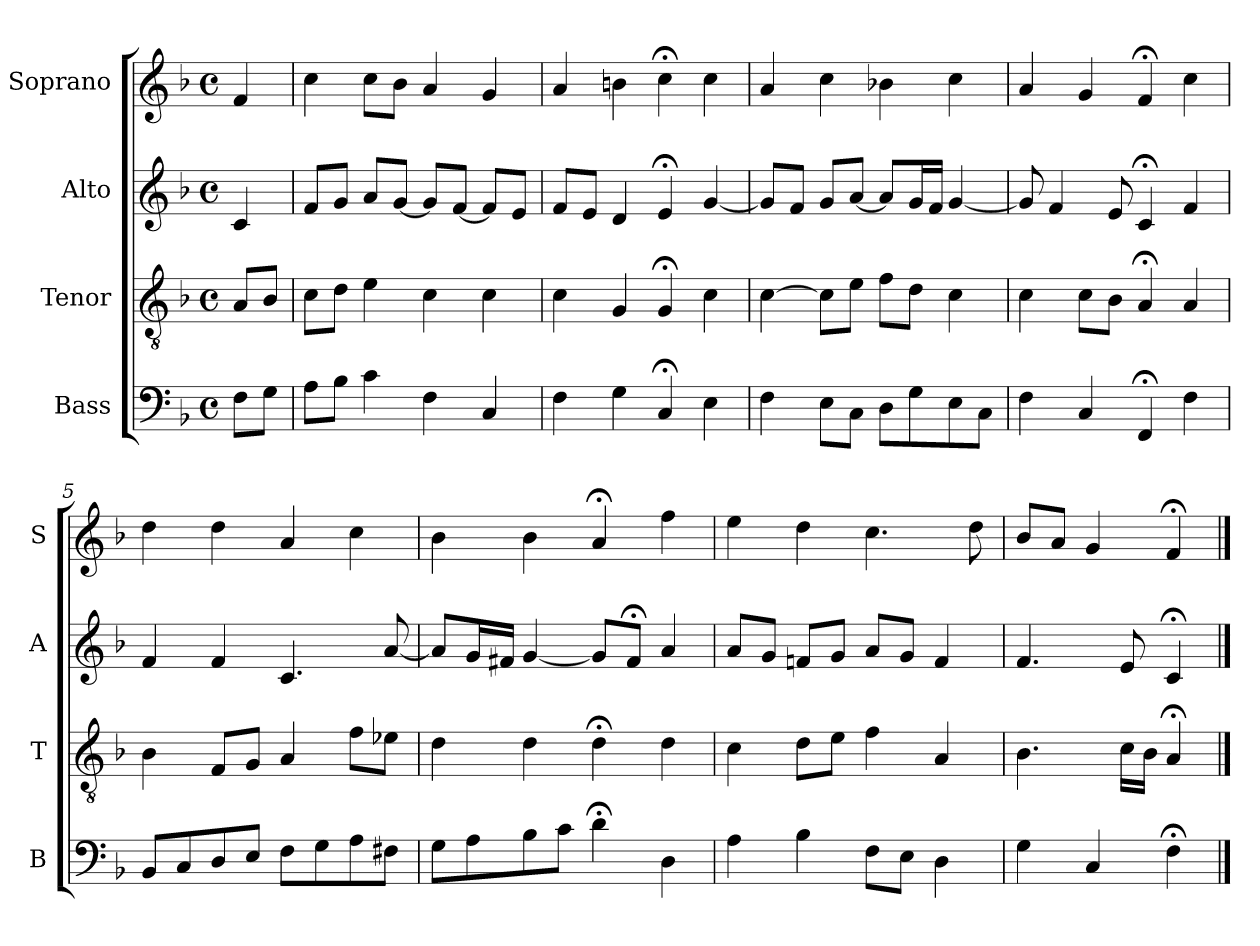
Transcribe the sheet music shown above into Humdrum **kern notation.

**kern	**kern	**kern	**kern
*part4	*part3	*part2	*part1
*staff4	*staff3	*staff2	*staff1
*I"Bass	*I"Tenor	*I"Alto	*I"Soprano
*I'B	*I'T	*I'A	*I'S
*clefF4	*clefGv2	*clefG2	*clefG2
*k[b-]	*k[b-]	*k[b-]	*k[b-]
*F:	*F:	*F:	*F:
*M4/4	*M4/4	*M4/4	*M4/4
*met(c)	*met(c)	*met(c)	*met(c)
*MM100	*MM100	*MM100	*MM100
=	=	=	=
8FL	8AL	4c	4f
8GJ	8B-J	.	.
=1	=1	=1	=1
8AL	8cL	8fL	4cc
8B-J	8dJ	8gJ	.
4c	4e	8aL	8ccL
.	.	[8gJ	8b-J
4F	4c	8gL]	4a
.	.	[8fJ	.
4C	4c	8fL]	4g
.	.	8eJ	.
=2	=2	=2	=2
4F	4c	8fL	4a
.	.	8eJ	.
4G	4G	4d	4bn
4C;<	4G;<	4e;<	4cc;<
4E	4c	[4g	4cc
=3	=3	=3	=3
4F	[4c	8gL]	4a
.	.	8fJ	.
8EL	8cL]	8gL	4cc
8CJ	8eJ	[8aJ	.
8DL	8fL	8aL]	4b-X
8G	8dJ	16gL	.
.	.	16fJJ	.
8E	4c	[4g	4cc
8CJ	.	.	.
=4	=4	=4	=4
4F	4c	8g]	4a
.	.	4f	.
4C	8cL	.	4g
.	8B-J	8e	.
4FF;<	4A;<	4c;<	4f;<
4F	4A	4f	4cc
=5	=5	=5	=5
8BB-L	4B-	4f	4dd
8C	.	.	.
8D	8FL	4f	4dd
8EJ	8GJ	.	.
8FL	4A	4.c	4a
8G	.	.	.
8A	8fL	.	4cc
8F#XJ	8e-XJ	[8a	.
=6	=6	=6	=6
8GL	4d	8aL]	4b-
8A	.	16gL	.
.	.	16f#XJJ	.
8B-	4d	[4g	4b-
8cJ	.	.	.
4d;<	4d;<	8gL]	4a;<
.	.	8f#;<J	.
4D	4d	4a	4ff
=7	=7	=7	=7
4A	4c	8aL	4ee
.	.	8gJ	.
4B-	8dL	8fnL	4dd
.	8eJ	8gJ	.
8FL	4f	8aL	4.cc
8EJ	.	8gJ	.
4D	4A	4f	.
.	.	.	8dd
=8	=8	=8	=8
4G	4.B-	4.f	8b-L
.	.	.	8aJ
4C	.	.	4g
.	16cLL	8e	.
.	16B-JJ	.	.
4F;<	4A;<	4c;<	4f;<
==	==	==	==
*-	*-	*-	*-
